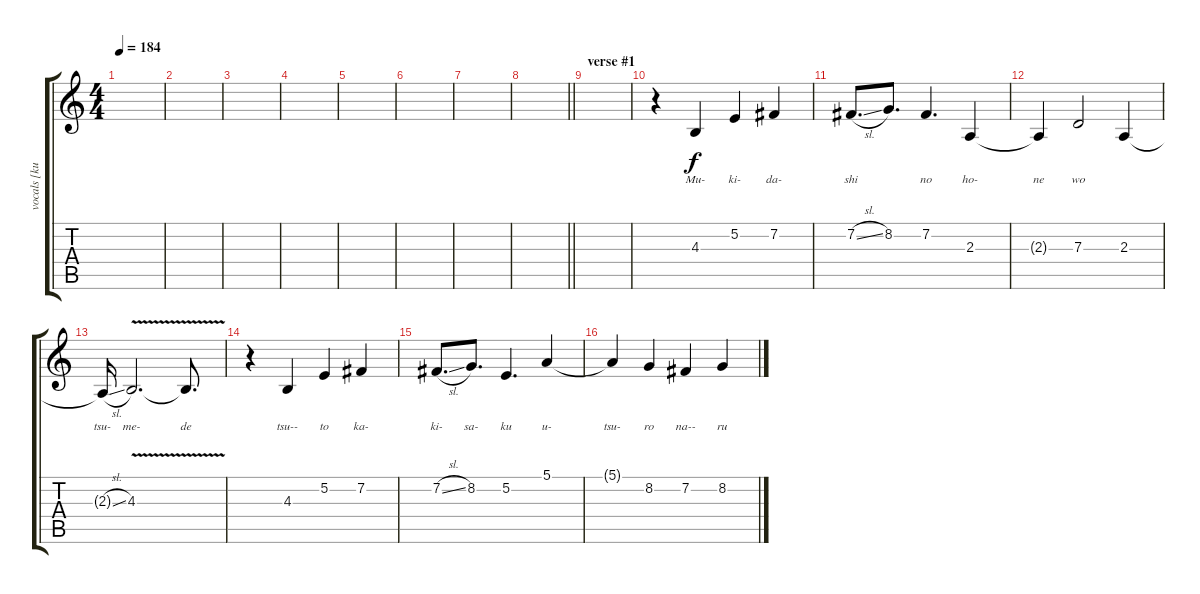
\track ("vocals [kuroneko]" "vocals [ku") {instrument flute}
\staff {score tabs}
\tuning (E4 B3 G3 D3 A2 E2) {hide}
\ts (4 4)
\tempo 184
\clef g2
\ks c
|
|
|
|
|
|
|
\barLineRight lightlight
|
\section ("" "verse #1")
|
r.4 4.3.4{lyrics (0 "Mu-") lyrics (1 "") lyrics (2 "") lyrics (3 "") lyrics (4 "")} 5.2.4{lyrics (0 "ki-") lyrics (1 "") lyrics (2 "") lyrics (3 "") lyrics (4 "")} 7.2.4{lyrics (0 "da-") lyrics (1 "") lyrics (2 "") lyrics (3 "") lyrics (4 "")} |
7.2{sl}.8{d lyrics (0 "shi") lyrics (1 "") lyrics (2 "") lyrics (3 "") lyrics (4 "")} 8.2.8{d lyrics (0 "") lyrics (1 "") lyrics (2 "") lyrics (3 "") lyrics (4 "")} 7.2.4{d lyrics (0 "no") lyrics (1 "") lyrics (2 "") lyrics (3 "") lyrics (4 "")} 2.3.4{lyrics (0 "ho-") lyrics (1 "") lyrics (2 "") lyrics (3 "") lyrics (4 "")} |
2.3{t}.4{lyrics (0 "ne") lyrics (1 "") lyrics (2 "") lyrics (3 "") lyrics (4 "")} 7.3.2{lyrics (0 "wo") lyrics (1 "") lyrics (2 "") lyrics (3 "") lyrics (4 "")} 2.3.4{lyrics (0 "") lyrics (1 "") lyrics (2 "") lyrics (3 "") lyrics (4 "")} |
2.3{sl t}.16{lyrics (0 "tsu-") lyrics (1 "") lyrics (2 "") lyrics (3 "") lyrics (4 "")} 4.3{v}.2{d lyrics (0 "me-") lyrics (1 "") lyrics (2 "") lyrics (3 "") lyrics (4 "")} 4.3{t}.8{d lyrics (0 "de") lyrics (1 "") lyrics (2 "") lyrics (3 "") lyrics (4 "")} |
r.4 4.3.4{lyrics (0 "tsu--") lyrics (1 "") lyrics (2 "") lyrics (3 "") lyrics (4 "")} 5.2.4{lyrics (0 "to") lyrics (1 "") lyrics (2 "") lyrics (3 "") lyrics (4 "")} 7.2.4{lyrics (0 "ka-") lyrics (1 "") lyrics (2 "") lyrics (3 "") lyrics (4 "")} |
7.2{sl}.8{d lyrics (0 "ki-") lyrics (1 "") lyrics (2 "") lyrics (3 "") lyrics (4 "")} 8.2.8{d lyrics (0 "sa-") lyrics (1 "") lyrics (2 "") lyrics (3 "") lyrics (4 "")} 5.2.4{d lyrics (0 "ku") lyrics (1 "") lyrics (2 "") lyrics (3 "") lyrics (4 "")} 5.1.4{lyrics (0 "u-") lyrics (1 "") lyrics (2 "") lyrics (3 "") lyrics (4 "")} |
5.1{t}.4{lyrics (0 "tsu-") lyrics (1 "") lyrics (2 "") lyrics (3 "") lyrics (4 "")} 8.2.4{lyrics (0 "ro") lyrics (1 "") lyrics (2 "") lyrics (3 "") lyrics (4 "")} 7.2.4{lyrics (0 "na--") lyrics (1 "") lyrics (2 "") lyrics (3 "") lyrics (4 "")} 8.2.4{lyrics (0 "ru") lyrics (1 "") lyrics (2 "") lyrics (3 "") lyrics (4 "")}
